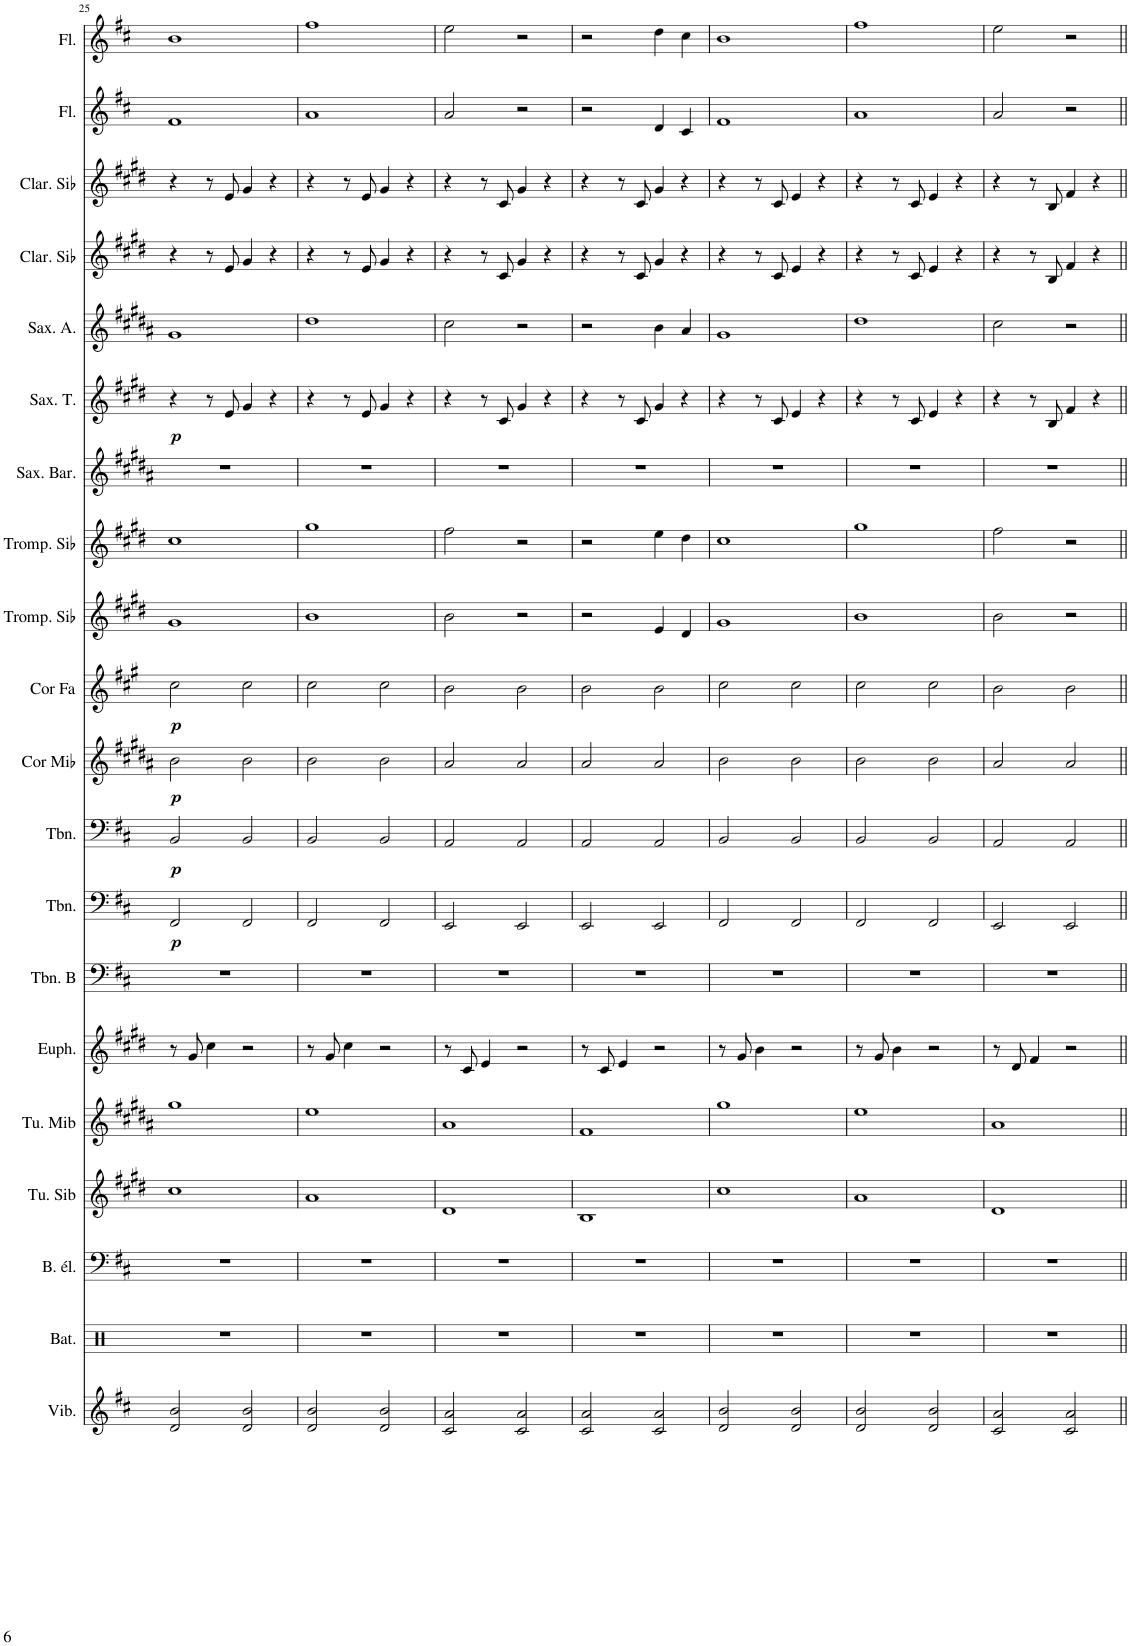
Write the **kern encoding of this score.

**kern	**kern	**kern	**kern	**kern	**kern	**kern	**kern	**dynam	**kern	**dynam	**kern	**dynam	**kern	**dynam	**kern	**kern	**kern	**kern	**dynam	**kern	**kern	**kern	**kern	**kern
*part20	*part19	*part18	*part17	*part16	*part15	*part14	*part13	*part13	*part12	*part12	*part11	*part11	*part10	*part10	*part9	*part8	*part7	*part6	*part6	*part5	*part4	*part3	*part2	*part1
*staff20	*staff19	*staff18	*staff17	*staff16	*staff15	*staff14	*staff13	*staff13	*staff12	*staff12	*staff11	*staff11	*staff10	*staff10	*staff9	*staff8	*staff7	*staff6	*staff6	*staff5	*staff4	*staff3	*staff2	*staff1
*I"Vibraphone	*I"Batterie	*I"Basse électrique	*I"Tuba en Sib	*I"Tuba en Mib	*I"Euphonium	*I"Trombone basse	*I"Trombone	*	*I"Trombone	*	*I"Cor en Mib	*	*I"Cor en Fa	*	*I"Trompette en Sib	*I"Trompette en Sib	*I"Saxophone Baryton	*I"Saxophone Ténor	*	*I"Saxophone Alto	*I"Clarinette en Sib	*I"Clarinette en Sib	*I"Flûte	*I"Flûte
*I'Vib.	*I'Bat.	*I'B. él.	*I'Tu. Sib	*I'Tu. Mib	*I'Euph.	*I'Tbn. B	*I'Tbn.	*	*I'Tbn.	*	*I'Cor Mib	*	*I'Cor Fa	*	*I'Tromp. Sib	*I'Tromp. Sib	*I'Sax. Bar.	*I'Sax. T.	*	*I'Sax. A.	*I'Clar. Sib	*I'Clar. Sib	*I'Fl.	*I'Fl.
!!LO:PB:g=z
*clefG2	*clefX	*clefF4	*clefG2	*clefG2	*clefG2	*clefF4	*clefF4	*	*clefF4	*	*clefG2	*	*clefG2	*	*clefG2	*clefG2	*clefG2	*clefG2	*	*clefG2	*clefG2	*clefG2	*clefG2	*clefG2
*	*	*Trd7c12	*Trd15c26	*Trd12c21	*Trd8c14	*	*	*	*	*	*Trd5c9	*	*Trd4c7	*	*Trd1c2	*Trd1c2	*Trd12c21	*Trd8c14	*	*Trd5c9	*Trd1c2	*Trd1c2	*	*
*k[f#c#]	*k[]	*k[f#c#]	*k[f#c#g#d#]	*k[f#c#g#d#a#]	*k[f#c#g#d#]	*k[f#c#]	*k[f#c#]	*	*k[f#c#]	*	*k[f#c#g#d#a#]	*	*k[f#c#g#]	*	*k[f#c#g#d#]	*k[f#c#g#d#]	*k[f#c#g#d#a#]	*k[f#c#g#d#]	*	*k[f#c#g#d#a#]	*k[f#c#g#d#]	*k[f#c#g#d#]	*k[f#c#]	*k[f#c#]
*M2/2	*M2/2	*M2/2	*M2/2	*M2/2	*M2/2	*M2/2	*M2/2	*	*M2/2	*	*M2/2	*	*M2/2	*	*M2/2	*M2/2	*M2/2	*M2/2	*	*M2/2	*M2/2	*M2/2	*M2/2	*M2/2
*met(c|)	*met(c|)	*met(c|)	*met(c|)	*met(c|)	*met(c|)	*met(c|)	*met(c|)	*	*met(c|)	*	*met(c|)	*	*met(c|)	*	*met(c|)	*met(c|)	*met(c|)	*met(c|)	*	*met(c|)	*met(c|)	*met(c|)	*met(c|)	*met(c|)
=25	=25	=25	=25	=25	=25	=25	=25	=25	=25	=25	=25	=25	=25	=25	=25	=25	=25	=25	=25	=25	=25	=25	=25	=25
!	!	!	!	!	!	!	!	!LO:DY:b	!	!LO:DY:b	!	!LO:DY:b	!	!LO:DY:b	!	!	!	!	!LO:DY:b	!	!	!	!	!
2d/ 2b/	1r	1r	1cc#	1gg#	8r	1r	2FF#/	p	2BB/	p	2b\	p	2cc#\	p	1g#	1cc#	1r	4r	p	1g#	4r	4r	1f#	1b
.	.	.	.	.	8g#/	.	.	.	.	.	.	.	.	.	.	.	.	.	.	.	.	.	.	.
.	.	.	.	.	4cc#\	.	.	.	.	.	.	.	.	.	.	.	.	8r	.	.	8r	8r	.	.
.	.	.	.	.	.	.	.	.	.	.	.	.	.	.	.	.	.	8e/	.	.	8e/	8e/	.	.
2d/ 2b/	.	.	.	.	2r	.	2FF#/	.	2BB/	.	2b\	.	2cc#\	.	.	.	.	4g#/	.	.	4g#/	4g#/	.	.
.	.	.	.	.	.	.	.	.	.	.	.	.	.	.	.	.	.	4r	.	.	4r	4r	.	.
=26	=26	=26	=26	=26	=26	=26	=26	=26	=26	=26	=26	=26	=26	=26	=26	=26	=26	=26	=26	=26	=26	=26	=26	=26
2d/ 2b/	1r	1r	1a	1ee	8r	1r	2FF#/	.	2BB/	.	2b\	.	2cc#\	.	1b	1gg#	1r	4r	.	1dd#	4r	4r	1a	1ff#
.	.	.	.	.	8g#/	.	.	.	.	.	.	.	.	.	.	.	.	.	.	.	.	.	.	.
.	.	.	.	.	4cc#\	.	.	.	.	.	.	.	.	.	.	.	.	8r	.	.	8r	8r	.	.
.	.	.	.	.	.	.	.	.	.	.	.	.	.	.	.	.	.	8e/	.	.	8e/	8e/	.	.
2d/ 2b/	.	.	.	.	2r	.	2FF#/	.	2BB/	.	2b\	.	2cc#\	.	.	.	.	4g#/	.	.	4g#/	4g#/	.	.
.	.	.	.	.	.	.	.	.	.	.	.	.	.	.	.	.	.	4r	.	.	4r	4r	.	.
=27	=27	=27	=27	=27	=27	=27	=27	=27	=27	=27	=27	=27	=27	=27	=27	=27	=27	=27	=27	=27	=27	=27	=27	=27
2c#/ 2a/	1r	1r	1d#	1a#	8r	1r	2EE/	.	2AA/	.	2a#/	.	2b\	.	2b\	2ff#\	1r	4r	.	2cc#\	4r	4r	2a/	2ee\
.	.	.	.	.	8c#/	.	.	.	.	.	.	.	.	.	.	.	.	.	.	.	.	.	.	.
.	.	.	.	.	4e/	.	.	.	.	.	.	.	.	.	.	.	.	8r	.	.	8r	8r	.	.
.	.	.	.	.	.	.	.	.	.	.	.	.	.	.	.	.	.	8c#/	.	.	8c#/	8c#/	.	.
2c#/ 2a/	.	.	.	.	2r	.	2EE/	.	2AA/	.	2a#/	.	2b\	.	2r	2r	.	4g#/	.	2r	4g#/	4g#/	2r	2r
.	.	.	.	.	.	.	.	.	.	.	.	.	.	.	.	.	.	4r	.	.	4r	4r	.	.
=28	=28	=28	=28	=28	=28	=28	=28	=28	=28	=28	=28	=28	=28	=28	=28	=28	=28	=28	=28	=28	=28	=28	=28	=28
2c#/ 2a/	1r	1r	1B	1f#	8r	1r	2EE/	.	2AA/	.	2a#/	.	2b\	.	2r	2r	1r	4r	.	2r	4r	4r	2r	2r
.	.	.	.	.	8c#/	.	.	.	.	.	.	.	.	.	.	.	.	.	.	.	.	.	.	.
.	.	.	.	.	4e/	.	.	.	.	.	.	.	.	.	.	.	.	8r	.	.	8r	8r	.	.
.	.	.	.	.	.	.	.	.	.	.	.	.	.	.	.	.	.	8c#/	.	.	8c#/	8c#/	.	.
2c#/ 2a/	.	.	.	.	2r	.	2EE/	.	2AA/	.	2a#/	.	2b\	.	4e/	4ee\	.	4g#/	.	4b\	4g#/	4g#/	4d/	4dd\
.	.	.	.	.	.	.	.	.	.	.	.	.	.	.	4d#/	4dd#\	.	4r	.	4a#/	4r	4r	4c#/	4cc#\
=29	=29	=29	=29	=29	=29	=29	=29	=29	=29	=29	=29	=29	=29	=29	=29	=29	=29	=29	=29	=29	=29	=29	=29	=29
2d/ 2b/	1r	1r	1cc#	1gg#	8r	1r	2FF#/	.	2BB/	.	2b\	.	2cc#\	.	1g#	1cc#	1r	4r	.	1g#	4r	4r	1f#	1b
.	.	.	.	.	8g#/	.	.	.	.	.	.	.	.	.	.	.	.	.	.	.	.	.	.	.
.	.	.	.	.	4b\	.	.	.	.	.	.	.	.	.	.	.	.	8r	.	.	8r	8r	.	.
.	.	.	.	.	.	.	.	.	.	.	.	.	.	.	.	.	.	8c#/	.	.	8c#/	8c#/	.	.
2d/ 2b/	.	.	.	.	2r	.	2FF#/	.	2BB/	.	2b\	.	2cc#\	.	.	.	.	4e/	.	.	4e/	4e/	.	.
.	.	.	.	.	.	.	.	.	.	.	.	.	.	.	.	.	.	4r	.	.	4r	4r	.	.
=30	=30	=30	=30	=30	=30	=30	=30	=30	=30	=30	=30	=30	=30	=30	=30	=30	=30	=30	=30	=30	=30	=30	=30	=30
2d/ 2b/	1r	1r	1a	1ee	8r	1r	2FF#/	.	2BB/	.	2b\	.	2cc#\	.	1b	1gg#	1r	4r	.	1dd#	4r	4r	1a	1ff#
.	.	.	.	.	8g#/	.	.	.	.	.	.	.	.	.	.	.	.	.	.	.	.	.	.	.
.	.	.	.	.	4b\	.	.	.	.	.	.	.	.	.	.	.	.	8r	.	.	8r	8r	.	.
.	.	.	.	.	.	.	.	.	.	.	.	.	.	.	.	.	.	8c#/	.	.	8c#/	8c#/	.	.
2d/ 2b/	.	.	.	.	2r	.	2FF#/	.	2BB/	.	2b\	.	2cc#\	.	.	.	.	4e/	.	.	4e/	4e/	.	.
.	.	.	.	.	.	.	.	.	.	.	.	.	.	.	.	.	.	4r	.	.	4r	4r	.	.
=31	=31	=31	=31	=31	=31	=31	=31	=31	=31	=31	=31	=31	=31	=31	=31	=31	=31	=31	=31	=31	=31	=31	=31	=31
2c#/ 2a/	1r	1r	1d#	1a#	8r	1r	2EE/	.	2AA/	.	2a#/	.	2b\	.	2b\	2ff#\	1r	4r	.	2cc#\	4r	4r	2a/	2ee\
.	.	.	.	.	8d#/	.	.	.	.	.	.	.	.	.	.	.	.	.	.	.	.	.	.	.
.	.	.	.	.	4f#/	.	.	.	.	.	.	.	.	.	.	.	.	8r	.	.	8r	8r	.	.
.	.	.	.	.	.	.	.	.	.	.	.	.	.	.	.	.	.	8B/	.	.	8B/	8B/	.	.
2c#/ 2a/	.	.	.	.	2r	.	2EE/	.	2AA/	.	2a#/	.	2b\	.	2r	2r	.	4f#/	.	2r	4f#/	4f#/	2r	2r
.	.	.	.	.	.	.	.	.	.	.	.	.	.	.	.	.	.	4r	.	.	4r	4r	.	.
=||	=||	=||	=||	=||	=||	=||	=||	=||	=||	=||	=||	=||	=||	=||	=||	=||	=||	=||	=||	=||	=||	=||	=||	=||
*-	*-	*-	*-	*-	*-	*-	*-	*-	*-	*-	*-	*-	*-	*-	*-	*-	*-	*-	*-	*-	*-	*-	*-	*-
